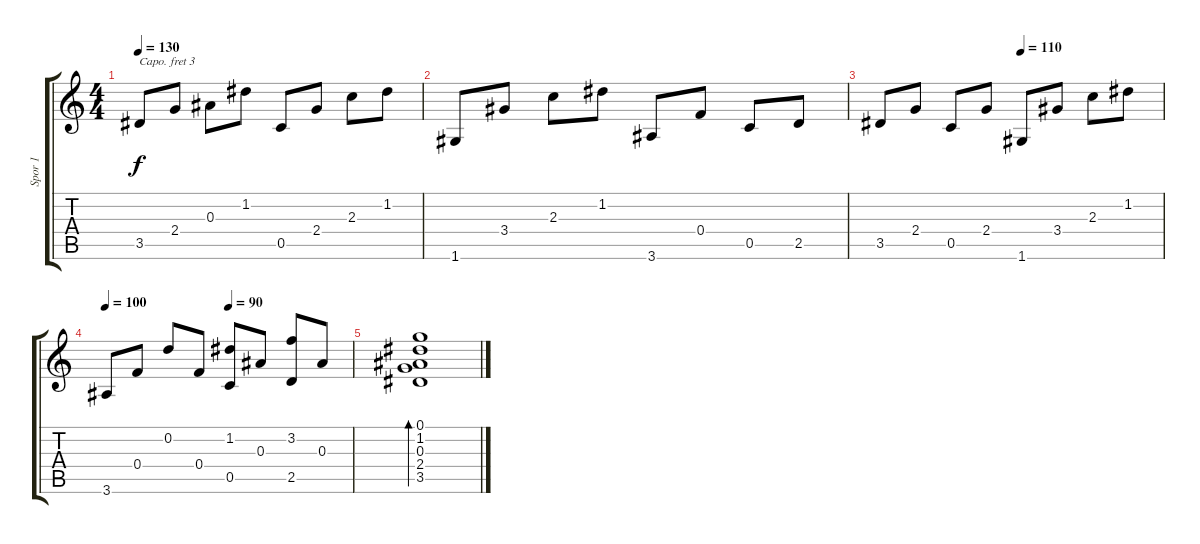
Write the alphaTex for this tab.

\track ("Spor 1" "Spor 1") {instrument acousticguitarnylon}
\staff {score tabs}
\capo 3
\tuning (E4 B3 G3 D3 A2 E2) {hide}
\ts (4 4)
\tempo 130
\clef g2
\ks c
3.5.8{dy f} 2.4.8 0.3.8 1.2.8 0.5.8 2.4.8 2.3.8 1.2.8 |
1.6.8 3.4.8 2.3.8 1.2.8 3.6.8 0.4.8 0.5.8 2.5.8 |
\tempo (110 0.5)
3.5.8 2.4.8 0.5.8 2.4.8 1.6.8 3.4.8 2.3.8 1.2.8 |
\tempo 100
\tempo (90 0.5)
3.6.8 0.4.8 0.2.8 0.4.8 (1.2 0.5).8 0.3.8 (3.2 2.5).8 0.3.8 |
(0.1 1.2 0.3 2.4 3.5).1{bd 480}
